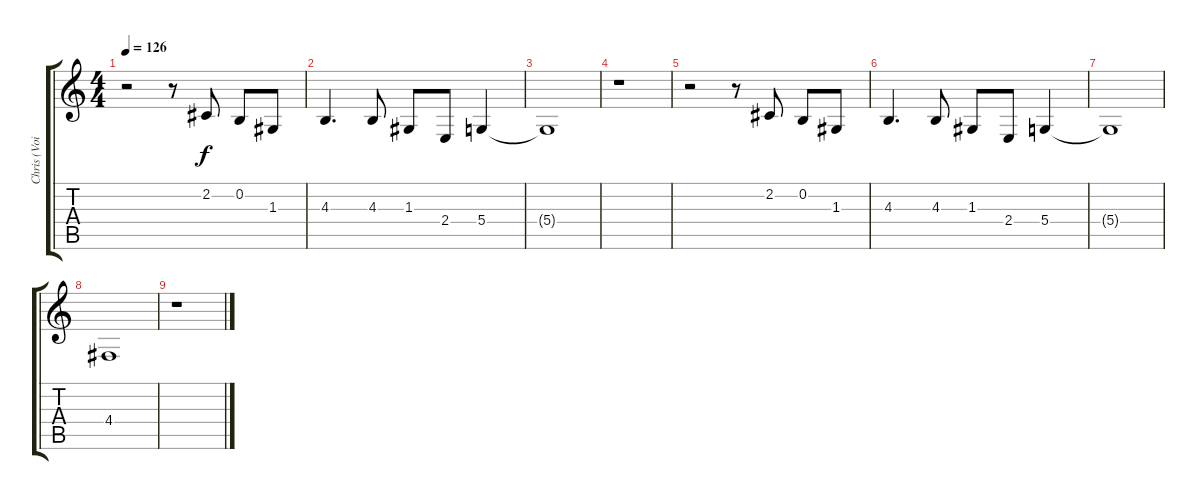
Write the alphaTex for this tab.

\track ("Chris (Voice)" "Chris (Voi") {instrument synthbrass1}
\staff {score tabs}
\tuning (E4 B3 G3 D3 A2 E2) {hide}
\ts (4 4)
\tempo 126
\clef g2
\ks c
r.2{dy f} r.8 2.2.8 0.2.8 1.3.8 |
4.3.4{d} 4.3.8 1.3.8 2.4.8 5.4.4 |
5.4{t}.1 |
r.1 |
r.2 r.8 2.2.8 0.2.8 1.3.8 |
4.3.4{d} 4.3.8 1.3.8 2.4.8 5.4.4 |
5.4{t}.1 |
4.4.1 |
r.1
